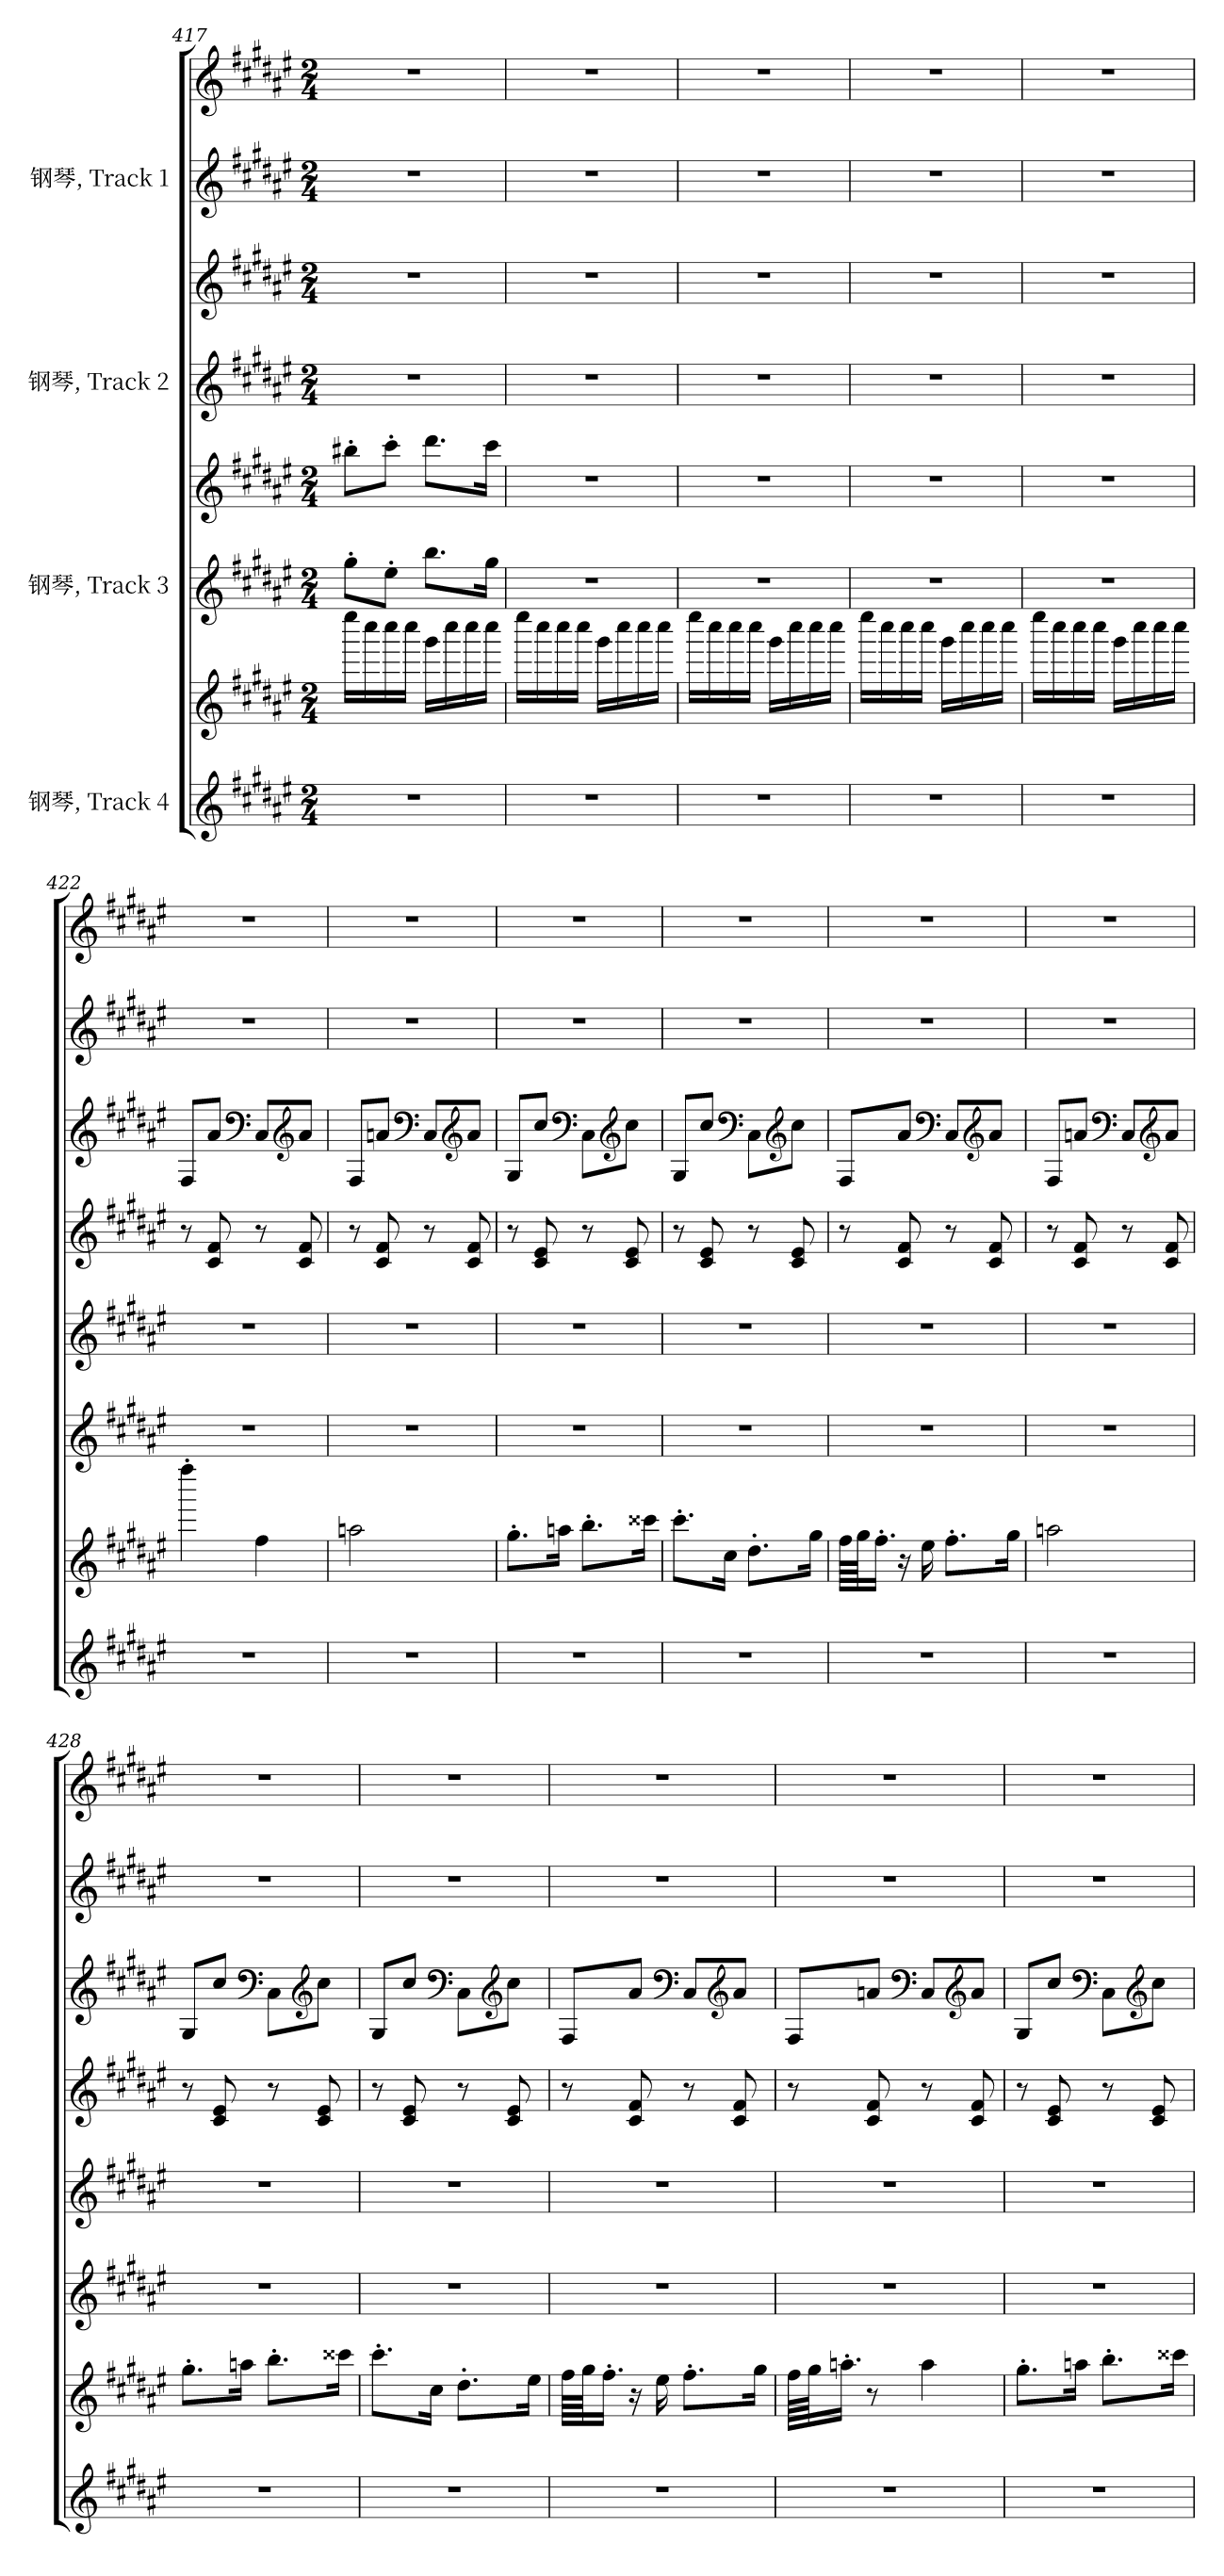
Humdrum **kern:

**kern	**kern	**kern	**kern	**kern	**kern	**kern	**kern
*part4	*part4	*part3	*part3	*part2	*part2	*part1	*part1
*staff8	*staff7	*staff6	*staff5	*staff4	*staff3	*staff2	*staff1
*I"钢琴, Track 4	*	*I"钢琴, Track 3	*	*I"钢琴, Track 2	*	*I"钢琴, Track 1	*
*clefG2	*clefG2	*clefG2	*clefG2	*clefG2	*clefG2	*clefG2	*clefG2
*k[f#c#g#d#a#e#]	*k[f#c#g#d#a#e#]	*k[f#c#g#d#a#e#]	*k[f#c#g#d#a#e#]	*k[f#c#g#d#a#e#]	*k[f#c#g#d#a#e#]	*k[f#c#g#d#a#e#]	*k[f#c#g#d#a#e#]
*M2/4	*M2/4	*M2/4	*M2/4	*M2/4	*M2/4	*M2/4	*M2/4
=417	=417	=417	=417	=417	=417	=417	=417
2r	16eeee#\LL	8gg#'\L	8bb#X'\L	2r	2r	2r	2r
.	16cccc#\	.	.	.	.	.	.
.	16cccc#\	8ee#'\J	8ccc#'\J	.	.	.	.
.	16cccc#\JJ	.	.	.	.	.	.
.	16ggg#\LL	8.bb\L	8.ddd#\L	.	.	.	.
.	16cccc#\	.	.	.	.	.	.
.	16cccc#\	.	.	.	.	.	.
.	16cccc#\JJ	16gg#\Jk	16ccc#\Jk	.	.	.	.
!!LO:PB:g=z
=418	=418	=418	=418	=418	=418	=418	=418
2r	16eeee#\LL	2r	2r	2r	2r	2r	2r
.	16cccc#\	.	.	.	.	.	.
.	16cccc#\	.	.	.	.	.	.
.	16cccc#\JJ	.	.	.	.	.	.
.	16ggg#\LL	.	.	.	.	.	.
.	16cccc#\	.	.	.	.	.	.
.	16cccc#\	.	.	.	.	.	.
.	16cccc#\JJ	.	.	.	.	.	.
=419	=419	=419	=419	=419	=419	=419	=419
2r	16eeee#\LL	2r	2r	2r	2r	2r	2r
.	16cccc#\	.	.	.	.	.	.
.	16cccc#\	.	.	.	.	.	.
.	16cccc#\JJ	.	.	.	.	.	.
.	16ggg#\LL	.	.	.	.	.	.
.	16cccc#\	.	.	.	.	.	.
.	16cccc#\	.	.	.	.	.	.
.	16cccc#\JJ	.	.	.	.	.	.
=420	=420	=420	=420	=420	=420	=420	=420
2r	16eeee#\LL	2r	2r	2r	2r	2r	2r
.	16cccc#\	.	.	.	.	.	.
.	16cccc#\	.	.	.	.	.	.
.	16cccc#\JJ	.	.	.	.	.	.
.	16ggg#\LL	.	.	.	.	.	.
.	16cccc#\	.	.	.	.	.	.
.	16cccc#\	.	.	.	.	.	.
.	16cccc#\JJ	.	.	.	.	.	.
!!LO:PB:g=z
=421	=421	=421	=421	=421	=421	=421	=421
2r	16eeee#\LL	2r	2r	2r	2r	2r	2r
.	16cccc#\	.	.	.	.	.	.
.	16cccc#\	.	.	.	.	.	.
.	16cccc#\JJ	.	.	.	.	.	.
.	16ggg#\LL	.	.	.	.	.	.
.	16cccc#\	.	.	.	.	.	.
.	16cccc#\	.	.	.	.	.	.
.	16cccc#\JJ	.	.	.	.	.	.
=422	=422	=422	=422	=422	=422	=422	=422
2r	4ffff#'\	2r	2r	8r	8F#/L	2r	2r
.	.	.	.	8c#/ 8f#/	8a#/J	.	.
*	*	*	*	*	*clefF4	*	*
.	4ff#\	.	.	8r	8C#/L	.	.
*	*	*	*	*	*clefG2	*	*
.	.	.	.	8c#/ 8f#/	8a#/J	.	.
=423	=423	=423	=423	=423	=423	=423	=423
2r	2aan\	2r	2r	8r	8F#/L	2r	2r
.	.	.	.	8c#/ 8f#/	8an/J	.	.
*	*	*	*	*	*clefF4	*	*
.	.	.	.	8r	8C#/L	.	.
*	*	*	*	*	*clefG2	*	*
.	.	.	.	8c#/ 8f#/	8a/J	.	.
=424	=424	=424	=424	=424	=424	=424	=424
2r	8.gg#'\L	2r	2r	8r	8G#/L	2r	2r
.	.	.	.	8c#/ 8e#/	8cc#/J	.	.
.	16aan\Jk	.	.	.	.	.	.
*	*	*	*	*	*clefF4	*	*
.	8.bb'\L	.	.	8r	8C#\L	.	.
*	*	*	*	*	*clefG2	*	*
.	.	.	.	8c#/ 8e#/	8cc#\J	.	.
.	16ccc##X\Jk	.	.	.	.	.	.
!!LO:PB:g=z
=425	=425	=425	=425	=425	=425	=425	=425
2r	8.ccc#'\L	2r	2r	8r	8G#/L	2r	2r
.	.	.	.	8c#/ 8e#/	8cc#/J	.	.
.	16cc#\Jk	.	.	.	.	.	.
*	*	*	*	*	*clefF4	*	*
.	8.dd#'\L	.	.	8r	8C#\L	.	.
*	*	*	*	*	*clefG2	*	*
.	.	.	.	8c#/ 8e#/	8cc#\J	.	.
.	16gg#\Jk	.	.	.	.	.	.
=426	=426	=426	=426	=426	=426	=426	=426
2r	64ff#\LLLL	2r	2r	8r	8F#/L	2r	2r
.	64gg#\JJ	.	.	.	.	.	.
.	16.ff#'\JJ	.	.	.	.	.	.
.	16r	.	.	8c#/ 8f#/	8a#/J	.	.
.	16ee#\	.	.	.	.	.	.
*	*	*	*	*	*clefF4	*	*
.	8.ff#'\L	.	.	8r	8C#/L	.	.
*	*	*	*	*	*clefG2	*	*
.	.	.	.	8c#/ 8f#/	8a#/J	.	.
.	16gg#\Jk	.	.	.	.	.	.
=427	=427	=427	=427	=427	=427	=427	=427
2r	2aan\	2r	2r	8r	8F#/L	2r	2r
.	.	.	.	8c#/ 8f#/	8an/J	.	.
*	*	*	*	*	*clefF4	*	*
.	.	.	.	8r	8C#/L	.	.
*	*	*	*	*	*clefG2	*	*
.	.	.	.	8c#/ 8f#/	8a/J	.	.
=428	=428	=428	=428	=428	=428	=428	=428
2r	8.gg#'\L	2r	2r	8r	8G#/L	2r	2r
.	.	.	.	8c#/ 8e#/	8cc#/J	.	.
.	16aan\Jk	.	.	.	.	.	.
*	*	*	*	*	*clefF4	*	*
.	8.bb'\L	.	.	8r	8C#\L	.	.
*	*	*	*	*	*clefG2	*	*
.	.	.	.	8c#/ 8e#/	8cc#\J	.	.
.	16ccc##X\Jk	.	.	.	.	.	.
!!LO:PB:g=z
=429	=429	=429	=429	=429	=429	=429	=429
2r	8.ccc#'\L	2r	2r	8r	8G#/L	2r	2r
.	.	.	.	8c#/ 8e#/	8cc#/J	.	.
.	16cc#\Jk	.	.	.	.	.	.
*	*	*	*	*	*clefF4	*	*
.	8.dd#'\L	.	.	8r	8C#\L	.	.
*	*	*	*	*	*clefG2	*	*
.	.	.	.	8c#/ 8e#/	8cc#\J	.	.
.	16ee#\Jk	.	.	.	.	.	.
=430	=430	=430	=430	=430	=430	=430	=430
2r	64ff#\LLLL	2r	2r	8r	8F#/L	2r	2r
.	64gg#\JJ	.	.	.	.	.	.
.	16.ff#'\JJ	.	.	.	.	.	.
.	16r	.	.	8c#/ 8f#/	8a#/J	.	.
.	16ee#\	.	.	.	.	.	.
*	*	*	*	*	*clefF4	*	*
.	8.ff#'\L	.	.	8r	8C#/L	.	.
*	*	*	*	*	*clefG2	*	*
.	.	.	.	8c#/ 8f#/	8a#/J	.	.
.	16gg#\Jk	.	.	.	.	.	.
=431	=431	=431	=431	=431	=431	=431	=431
2r	64ff#\LLLL	2r	2r	8r	8F#/L	2r	2r
.	64gg#\JJ	.	.	.	.	.	.
.	16.aan'\JJ	.	.	.	.	.	.
.	8r	.	.	8c#/ 8f#/	8an/J	.	.
*	*	*	*	*	*clefF4	*	*
.	4aa\	.	.	8r	8C#/L	.	.
*	*	*	*	*	*clefG2	*	*
.	.	.	.	8c#/ 8f#/	8a/J	.	.
!!LO:PB:g=z
=432	=432	=432	=432	=432	=432	=432	=432
2r	8.gg#'\L	2r	2r	8r	8G#/L	2r	2r
.	.	.	.	8c#/ 8e#/	8cc#/J	.	.
.	16aan\Jk	.	.	.	.	.	.
*	*	*	*	*	*clefF4	*	*
.	8.bb'\L	.	.	8r	8C#\L	.	.
*	*	*	*	*	*clefG2	*	*
.	.	.	.	8c#/ 8e#/	8cc#\J	.	.
.	16ccc##X\Jk	.	.	.	.	.	.
=	=	=	=	=	=	=	=
*-	*-	*-	*-	*-	*-	*-	*-
